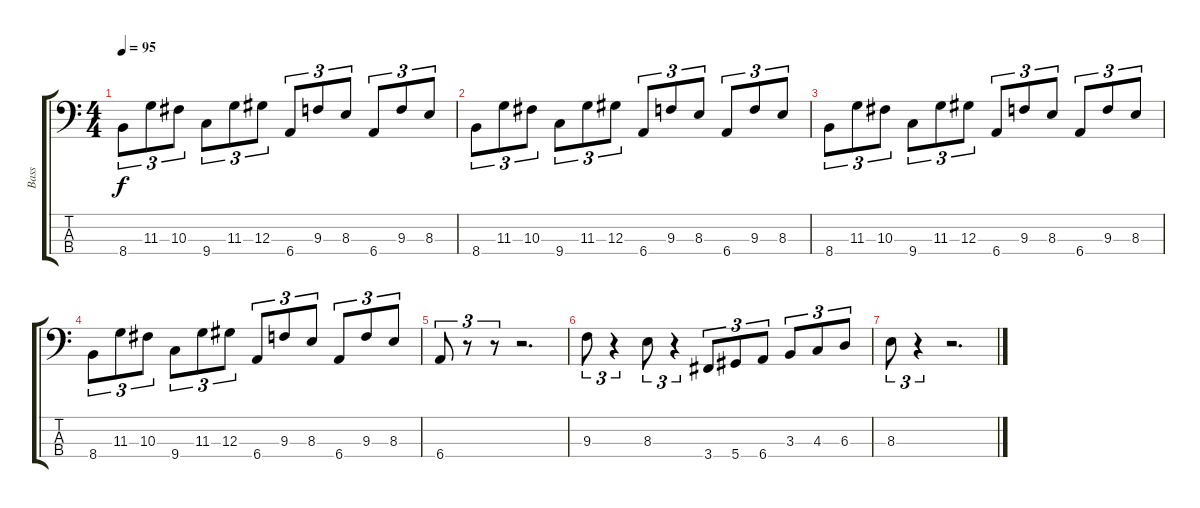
\track ("Bass" "Bass") {instrument electricbasspick}
\staff {score tabs}
\tuning (Gb2 Db2 Ab1 Eb1) {hide}
\ts (4 4)
\tempo 95
\clef f4
\ks c
8.4.8{tu (3 2) dy f} 11.3.8{tu (3 2)} 10.3.8{tu (3 2)} 9.4.8{tu (3 2)} 11.3.8{tu (3 2)} 12.3.8{tu (3 2)} 6.4.8{tu (3 2)} 9.3.8{tu (3 2)} 8.3.8{tu (3 2)} 6.4.8{tu (3 2)} 9.3.8{tu (3 2)} 8.3.8{tu (3 2)} |
8.4.8{tu (3 2)} 11.3.8{tu (3 2)} 10.3.8{tu (3 2)} 9.4.8{tu (3 2)} 11.3.8{tu (3 2)} 12.3.8{tu (3 2)} 6.4.8{tu (3 2)} 9.3.8{tu (3 2)} 8.3.8{tu (3 2)} 6.4.8{tu (3 2)} 9.3.8{tu (3 2)} 8.3.8{tu (3 2)} |
8.4.8{tu (3 2)} 11.3.8{tu (3 2)} 10.3.8{tu (3 2)} 9.4.8{tu (3 2)} 11.3.8{tu (3 2)} 12.3.8{tu (3 2)} 6.4.8{tu (3 2)} 9.3.8{tu (3 2)} 8.3.8{tu (3 2)} 6.4.8{tu (3 2)} 9.3.8{tu (3 2)} 8.3.8{tu (3 2)} |
8.4.8{tu (3 2)} 11.3.8{tu (3 2)} 10.3.8{tu (3 2)} 9.4.8{tu (3 2)} 11.3.8{tu (3 2)} 12.3.8{tu (3 2)} 6.4.8{tu (3 2)} 9.3.8{tu (3 2)} 8.3.8{tu (3 2)} 6.4.8{tu (3 2)} 9.3.8{tu (3 2)} 8.3.8{tu (3 2)} |
6.4.8{tu (3 2)} r.8{tu (3 2)} r.8{tu (3 2)} r.2{d} |
9.3.8{tu (3 2)} r.4{tu (3 2)} 8.3.8{tu (3 2)} r.4{tu (3 2)} 3.4.8{tu (3 2)} 5.4.8{tu (3 2)} 6.4.8{tu (3 2)} 3.3.8{tu (3 2)} 4.3.8{tu (3 2)} 6.3.8{tu (3 2)} |
8.3.8{tu (3 2)} r.4{tu (3 2)} r.2{d}
